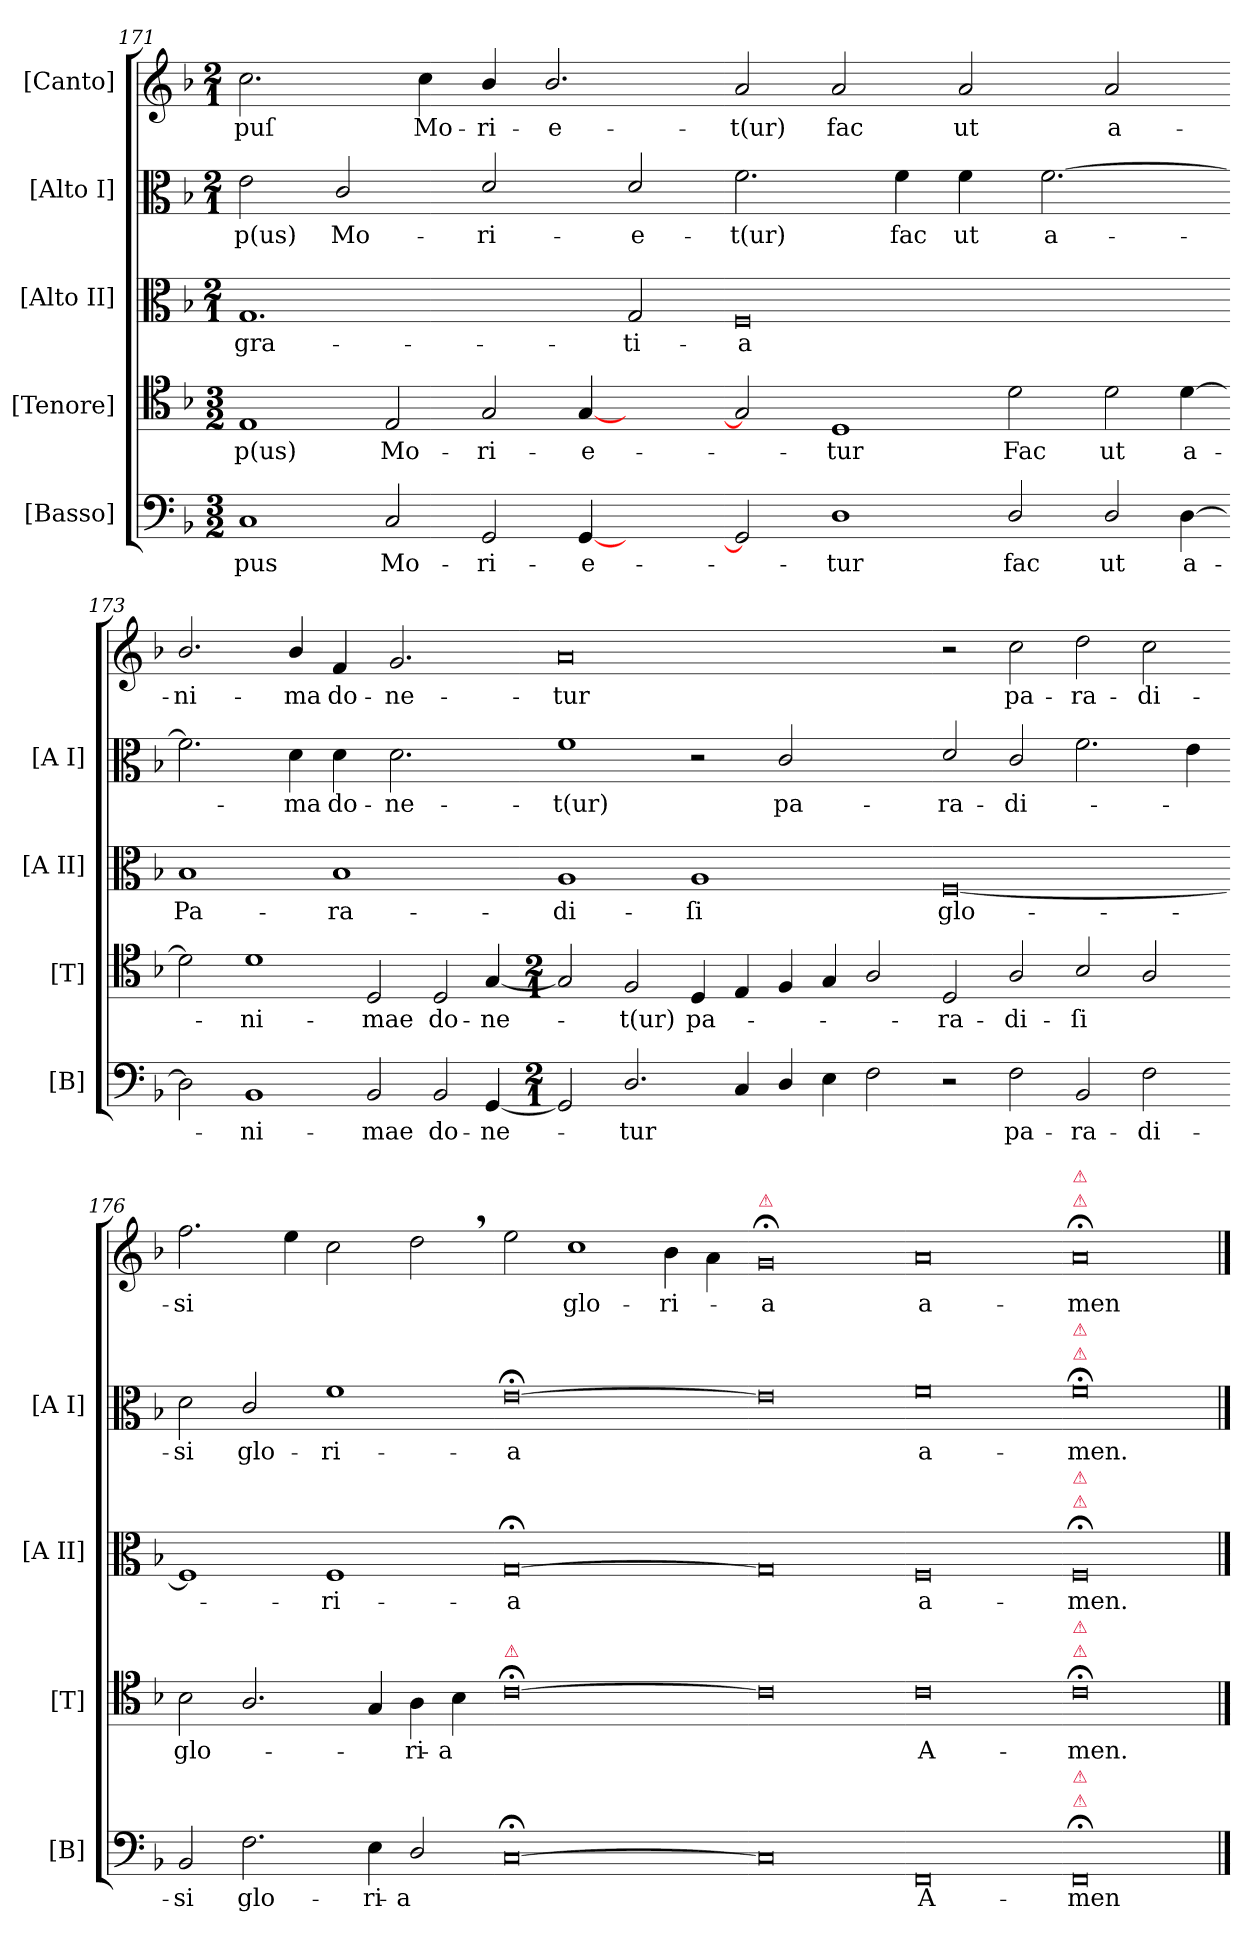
**kern	**text	**kern	**text	**kern	**text	**kern	**text	**kern	**text
*part5	*part5	*part4	*part4	*part3	*part3	*part2	*part2	*part1	*part1
*staff5	*staff5	*staff4	*staff4	*staff3	*staff3	*staff2	*staff2	*staff1	*staff1
*I"[Basso]	*	*I"[Tenore]	*	*I"[Alto II]	*	*I"[Alto I]	*	*I"[Canto]	*
*I'[B]	*	*I'[T]	*	*I'[A II]	*	*I'[A I]	*	*	*
*clefF4	*	*clefC4	*	*clefC3	*	*clefC3	*	*clefG2	*
*k[b-]	*	*k[b-]	*	*k[b-]	*	*k[b-]	*	*k[b-]	*
*M3/2	*	*M3/2	*	*M2/1	*	*M2/1	*	*M2/1	*
*Xtuplet	*	*Xtuplet	*	*	*	*	*	*	*
=171	=171	=171	=171	=171	=171	=171	=171	=171	=171
3%2C	-pus	3%2E	-p(us)	1.G	gra-	2e\	-p(us)	2.cc\	-puſ
.	.	.	.	.	.	2c/	Mo-	.	.
3C/	Mo-	3E/	Mo-	.	.	.	.	.	.
.	.	.	.	.	.	.	.	4cc\	Mo-
3GG/	-ri-	3G/	-ri-	.	.	2d/	-ri-	4b-/	-ri-
.	.	.	.	.	.	.	.	2.b-/	-e-
[6GG	-e-	[6G	-e-	.	.	.	.	.	.
2ryy	.	2ryy	.	2G/	-ti-	2d/	-e-	.	.
=172-	=172-	=172-	=172-	=172-	=172-	=172-	=172-	=172-	=172-
2GG]	.	2G]	.	0F	-a	2.f\	-t(ur)	2a/	-t(ur)
3%2D	-tur	3%2D	-tur	.	.	.	.	2a/	fac
.	.	.	.	.	.	4f\	fac	.	.
.	.	.	.	.	.	4f\	ut	2a/	ut
3D/	fac	3d\	Fac	.	.	.	.	.	.
.	.	.	.	.	.	[2.f\	a-	.	.
3D/	ut	3d\	ut	.	.	.	.	2a/	-a-
[6D	a-	[6d	a-	.	.	.	.	.	.
=173-	=173-	=173-	=173-	=173-	=173-	=173-	=173-	=173-	=173-
2D]	.	2d]	.	1B-	Pa-	2.f\]	.	2.b-/	-ni-
3%2BB-	-ni-	3%2d	-ni-	.	.	.	.	.	.
.	.	.	.	.	.	4d\	-ma	4b-/	-ma
.	.	.	.	1B-	-ra-	4d\	do-	4f/	do-
3BB-/	-mae	3D/	-mae	.	.	.	.	.	.
.	.	.	.	.	.	2.d\	-ne-	2.g/	-ne-
3BB-/	do-	3D/	do-	.	.	.	.	.	.
[6GG	-ne-	[6G	-ne-	.	.	.	.	.	.
=174-	=174-	=174-	=174-	=174-	=174-	=174-	=174-	=174-	=174-
*M2/1	*	*M2/1	*	*	*	*	*	*	*
2GG]	.	2G]	.	1A	-di-	1f	-t(ur)	0a	tur
2.D/	-tur	2F/	-t(ur)	.	.	.	.	.	.
.	.	4D/	pa-	1A	-ſi	2r	.	.	.
4C/	.	4E/	.	.	.	.	.	.	.
4D/	.	4F/	.	.	.	2c/	pa-	.	.
4E\	.	4G/	.	.	.	.	.	.	.
2F\	.	2A/	.	2ryy	.	2ryy	.	2ryy	.
=175-	=175-	=175-	=175-	=175-	=175-	=175-	=175-	=175-	=175-
2r	.	2D/	-ra-	[0F	glo-	2d/	-ra-	2r	.
2F\	pa-	2A/	-di-	.	.	2c/	-di-	2cc\	pa-
2BB-/	-ra-	2B-/	-ſi	.	.	2.f\	.	2dd\	-ra-
2F\	-di-	2A/	.	.	.	.	.	2cc\	-di-
.	.	.	.	.	.	4e\	.	.	.
=176-	=176-	=176-	=176-	=176-	=176-	=176-	=176-	=176-	=176-
2BB-/	-si	2B-\	glo-	1F]	.	2d\	-si	2.ff\	-si
2.F\	glo-	2.A/	.	.	.	2c/	glo-	.	.
.	.	.	.	.	.	.	.	4ee\	.
.	.	.	.	1F	-ri-	1f	-ri-	2cc\	.
4E\	-ri-	4G/	.	.	.	.	.	.	.
2D/	-a	4A\	-ri-	.	.	.	.	2dd,<\	.
.	.	4B-\	-a	.	.	.	.	.	.
=177-	=177-	=177-	=177-	=177-	=177-	=177-	=177-	=177-	=177-
!	!	!LO:TX:a:color=crimson:t=⚠	!	!	!	!	!	!	!
[0C;<\	.	[0c;<;\	.	[0G;\	a	[0e;\	a	2ee\	.
.	.	.	.	.	.	.	.	1cc	glo-
.	.	.	.	.	.	.	.	4b-\	-ri-
.	.	.	.	.	.	.	.	4a\	.
=178-	=178-	=178-	=178-	=178-	=178-	=178-	=178-	=178-	=178-
!	!	!	!	!	!	!	!	!LO:TX:a:color=crimson:t=⚠	!
0C]	.	0c]	.	0G]	.	0e]	.	0g;<;	a
=179-	=179-	=179-	=179-	=179-	=179-	=179-	=179-	=179-	=179-
0FF	A-	0c	A-	0F	a-	0f	a-	0a	a-
=180-	=180-	=180-	=180-	=180-	=180-	=180-	=180-	=180-	=180-
!	!	!	!	!	!	!	!	!LO:TX:a:color=crimson:t=⚠	!
!	!	!	!	!	!	!	!	!LO:TX:a:color=crimson:t=⚠	!
!	!	!	!	!	!	!LO:TX:a:color=crimson:t=⚠	!	!	!
!	!	!	!	!	!	!LO:TX:a:color=crimson:t=⚠	!	!	!
!	!	!	!	!LO:TX:a:color=crimson:t=⚠	!	!	!	!	!
!	!	!	!	!LO:TX:a:color=crimson:t=⚠	!	!	!	!	!
!	!	!LO:TX:a:color=crimson:t=⚠	!	!	!	!	!	!	!
!	!	!LO:TX:a:color=crimson:t=⚠	!	!	!	!	!	!	!
!LO:TX:a:color=crimson:t=⚠	!	!	!	!	!	!	!	!	!
!LO:TX:a:color=crimson:t=⚠	!	!	!	!	!	!	!	!	!
0FF;<;\	-men	0c;<;	-men.	0F;<;	-men.	0f;<;	-men.	0a;<;	-men
==	==	==	==	==	==	==	==	==	==
*-	*-	*-	*-	*-	*-	*-	*-	*-	*-
